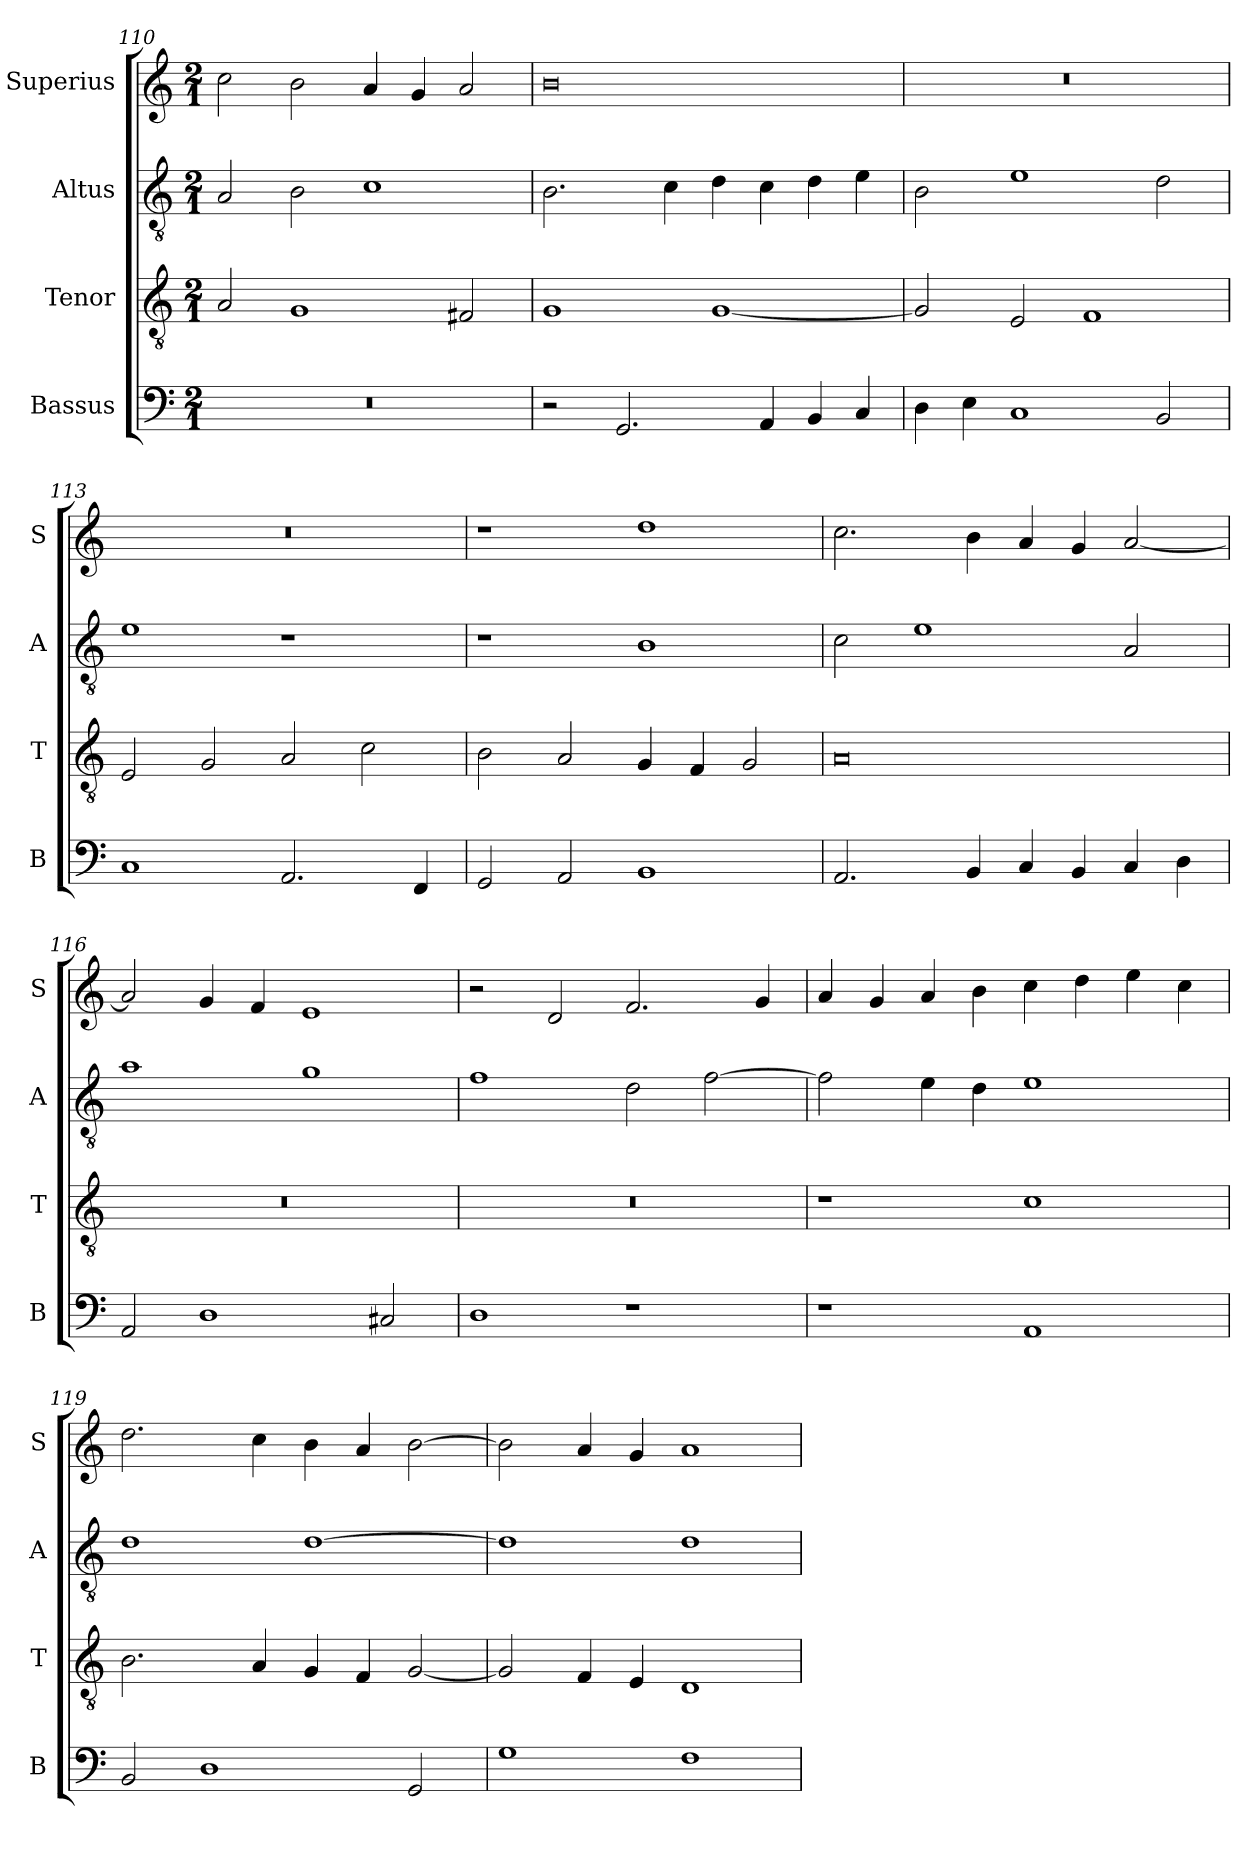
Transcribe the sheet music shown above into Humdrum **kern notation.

**kern	**kern	**kern	**kern
*part4	*part3	*part2	*part1
*staff4	*staff3	*staff2	*staff1
*I"Bassus	*I"Tenor	*I"Altus	*I"Superius
*I'B	*I'T	*I'A	*I'S
*clefF4	*clefGv2	*clefGv2	*clefG2
*k[]	*k[]	*k[]	*k[]
*C:	*C:	*C:	*C:
*M2/1	*M2/1	*M2/1	*M2/1
=110	=110	=110	=110
0r	2A	2A	2cc
.	1G	2B	2b
.	.	1c	4a
.	.	.	4g
.	2F#X	.	2a
=111	=111	=111	=111
2r	1G	2.B	0b
2.GG	.	.	.
.	.	4c	.
.	[1G	4d	.
4AA	.	4c	.
4BB	.	4d	.
4C	.	4e	.
=112	=112	=112	=112
4D	2G]	2B	0r
4E	.	.	.
1C	2E	1e	.
.	1F	.	.
2BB	.	2d	.
=113	=113	=113	=113
1C	2E	1e	0r
.	2G	.	.
2.AA	2A	1r	.
.	2c	.	.
4FF	.	.	.
=114	=114	=114	=114
2GG	2B	1r	1r
2AA	2A	.	.
1BB	4G	1B	1dd
.	4F	.	.
.	2G	.	.
=115	=115	=115	=115
2.AA	0A	2c	2.cc
.	.	1e	.
4BB	.	.	4b
4C	.	.	4a
4BB	.	.	4g
4C	.	2A	[2a
4D	.	.	.
=116	=116	=116	=116
2AA	0r	1a	2a]
1D	.	.	4g
.	.	.	4f
.	.	1g	1e
2C#X	.	.	.
=117	=117	=117	=117
1D	0r	1f	2r
.	.	.	2d
1r	.	2d	2.f
.	.	[2f	.
.	.	.	4g
=118	=118	=118	=118
1r	1r	2f]	4a
.	.	.	4g
.	.	4e	4a
.	.	4d	4b
1AA	1c	1e	4cc
.	.	.	4dd
.	.	.	4ee
.	.	.	4cc
=119	=119	=119	=119
2BB	2.B	1d	2.dd
1D	.	.	.
.	4A	.	4cc
.	4G	[1d	4b
.	4F	.	4a
2GG	[2G	.	[2b
=120	=120	=120	=120
1G	2G]	1d]	2b]
.	4F	.	4a
.	4E	.	4g
1F	1D	1d	1a
=	=	=	=
*-	*-	*-	*-
